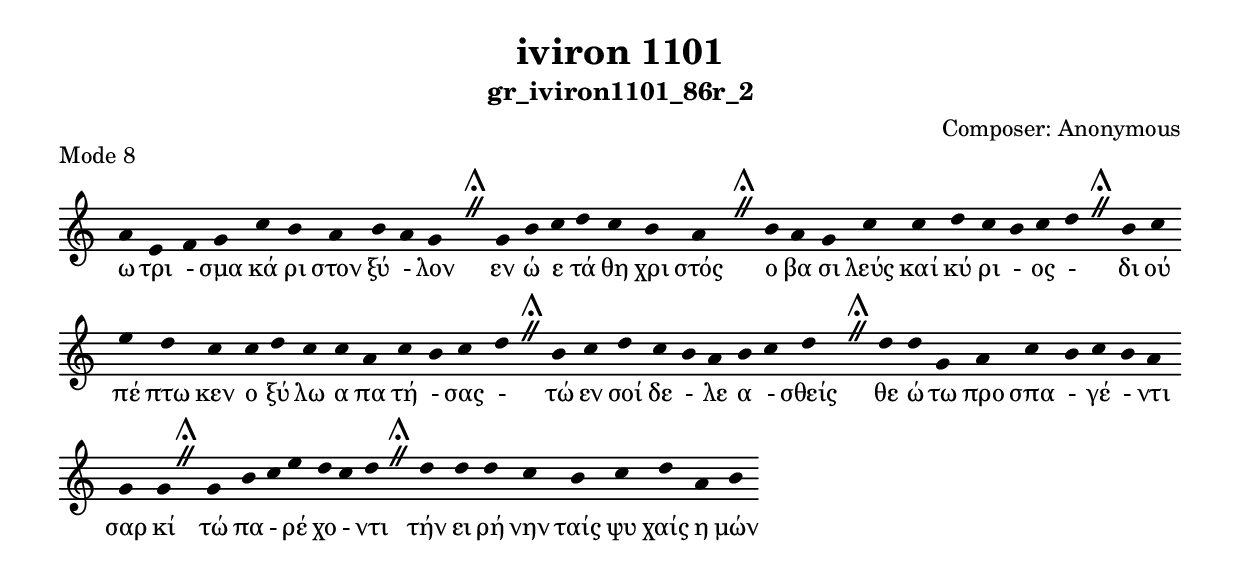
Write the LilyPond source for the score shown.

\include "gregorian.ly"

	\header {
 	  title = "iviron 1101"
	  subtitle = "gr_iviron1101_86r_2"
	  composer = "Composer: Αnonymous"
	  piece = "Mode 8"
	}

	chant = {
	  a'4 e'4 f'4 g'4 c''4 b'4 a'4 b'4 a'4 g'4 \divisioMaior
 g'4 b'4 c''4 d''4 c''4 b'4 a'4 \divisioMaior
 b'4 a'4 g'4 c''4 c''4 d''4 c''4 b'4 c''4 d''4 \divisioMaior
 b'4 c''4 e''4 d''4 c''4 c''4 d''4 c''4 c''4 a'4 c''4 b'4 c''4 d''4 \divisioMaior
 b'4 c''4 d''4 c''4 b'4 a'4 b'4 c''4 d''4 \divisioMaior
 d''4 d''4 g'4 a'4 c''4 b'4 c''4 b'4 a'4 g'4 g'4 \divisioMaior
 g'4 b'4 c''4 e''4 d''4 c''4 d''4 \divisioMaior
 d''4 d''4 d''4 c''4 b'4 c''4 d''4 a'4 b'4\finalis
	}

	verba = \lyricmode {ω τρι - σμα κά ρι στον ξύ - λον 
εν ώ ε τά θη χρι στός 
ο βα σι λεύς καί κύ ρι - ος - 
δι ού πέ πτω κεν ο ξύ λω α πα τή - σας - 
τώ εν σοί δε - λε α - σθείς 
θε ώ τω προ σπα - γέ - ντι σαρ κί 
τώ πα - ρέ χο - ντι 
τήν ει ρή νην ταίς ψυ χαίς η μών 
	}


	\score {
	  \new Staff <<
	  \new Voice = "melody" \chant
	  \new Lyrics = "one" \lyricsto melody \verba
	  >>
	  \layout {
	    \context {
	      \Staff
	      \remove "Time_signature_engraver"
	      \remove "Bar_engraver"
	    }
	    \context {
	      \Voice
	      \remove "Stem_engraver"
	    }
	  }
	}